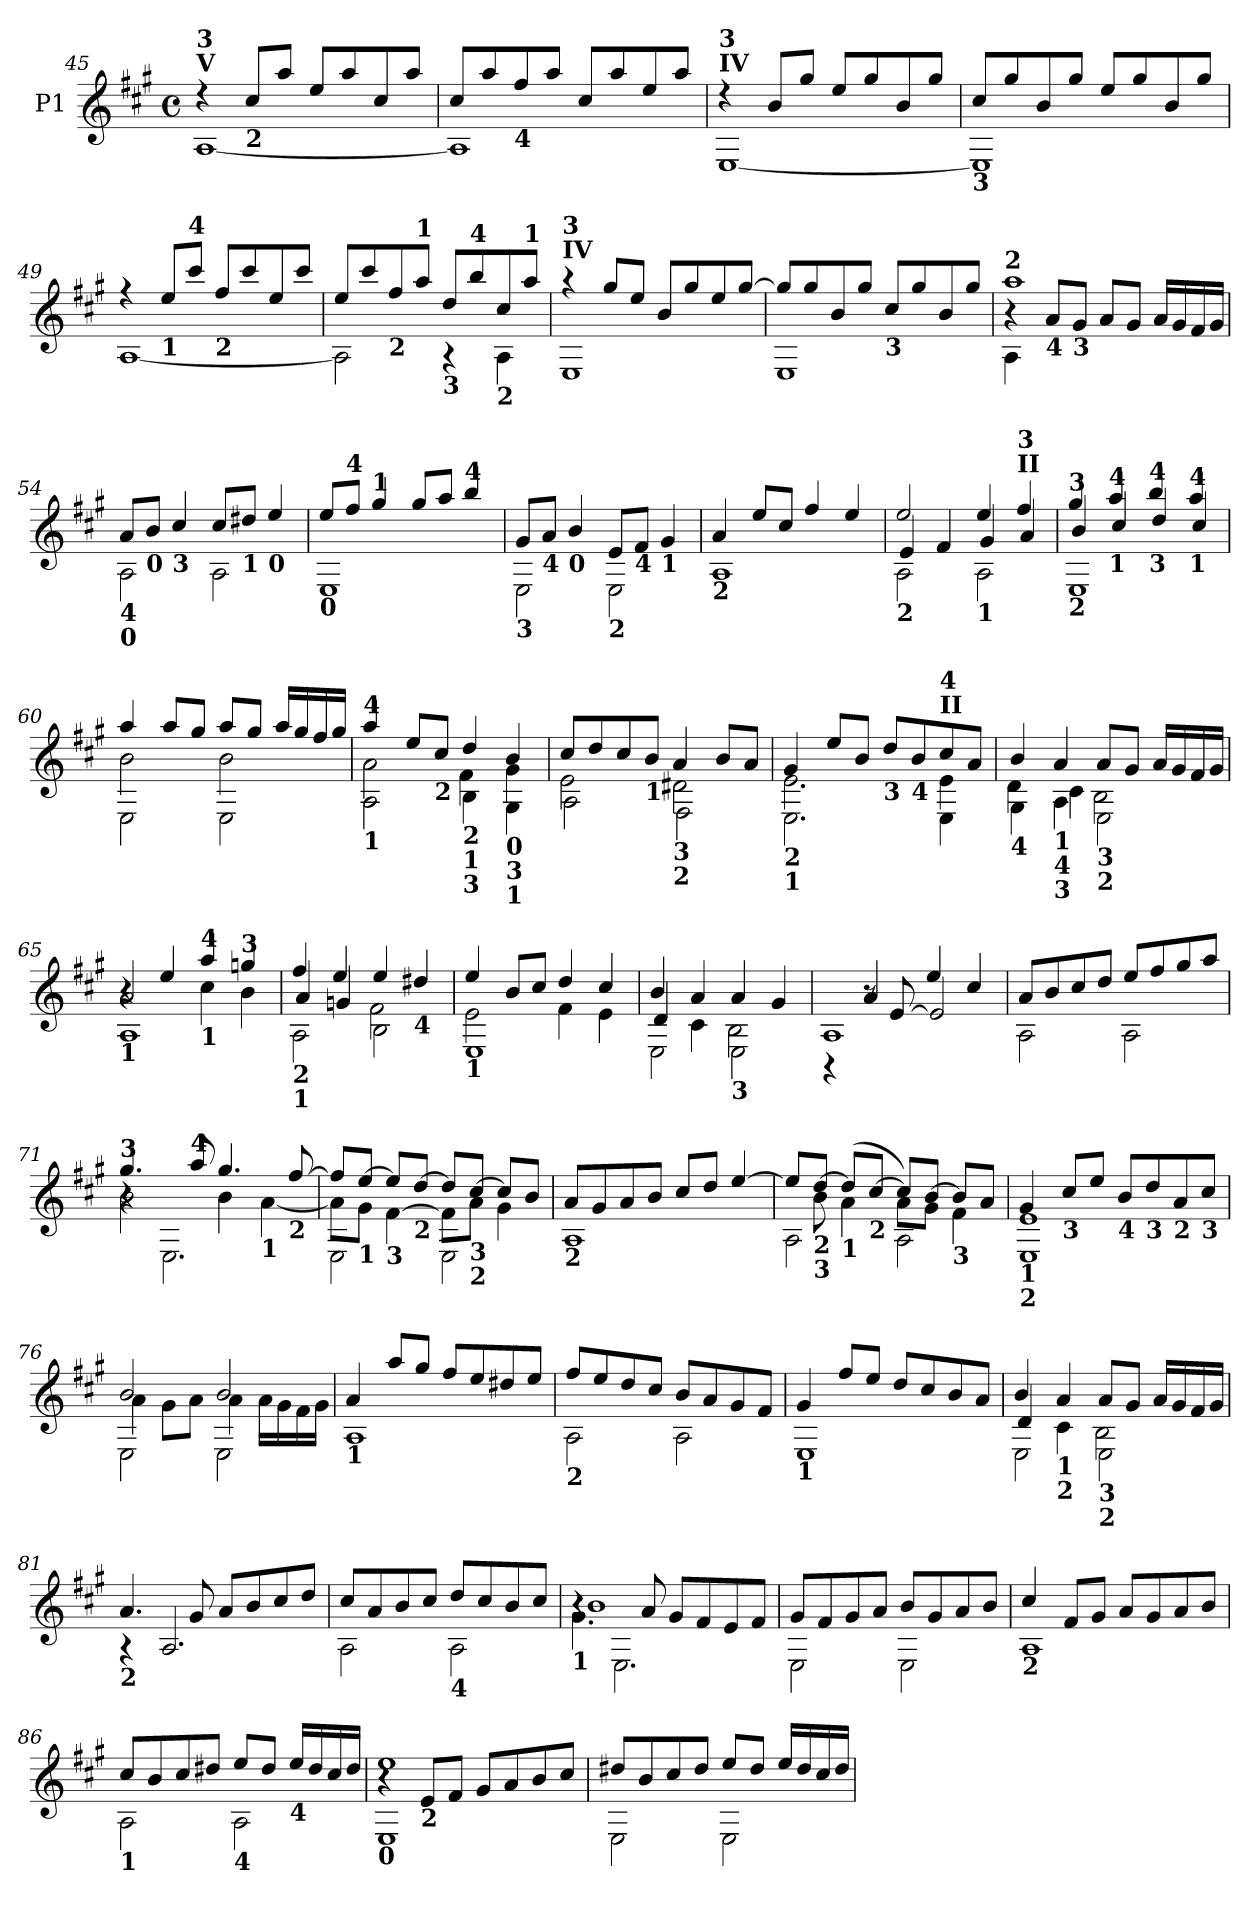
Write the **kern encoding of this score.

**kern
*part1
*staff1
*I"P1
*clefG2
*ITrd7c12
*k[f#c#g#]
*A:
*M4/4
*met(c)
=45
*^
!LO:TX:a:B:t=V	!
!LO:TX:B:t=3	!
4r	[<1AAi
!LO:TX:b:B:t=2	!
8c#i/L	.
8ai/J	.
8ei/L	.
8ai/	.
8c#i/	.
8ai/J	.
=46	=46
8c#i/L	1AAi]
8ai/	.
!LO:TX:b:B:t=4	!
8f#i/	.
8ai/J	.
8c#i/L	.
8ai/	.
8ei/	.
8ai/J	.
!!LO:LB:g=z	!!
=47	=47
!LO:TX:a:B:t=IV	!
!LO:TX:B:t=3	!
4r	[<1EEi
8Bi/L	.
8g#i/J	.
8ei/L	.
8g#i/	.
8Bi/	.
8g#i/J	.
=48	=48
!LO:TX:b:B:t=3	!
8c#i/L	1EEi]
8g#i/	.
8Bi/	.
8g#i/J	.
8ei/L	.
8g#i/	.
8Bi/	.
8g#i/J	.
=49	=49
4r	[<1AAi
!LO:TX:b:B:t=1	!
8ei/L	.
!LO:TX:a:B:t=4	!
8cc#i/J	.
!LO:TX:b:B:t=2	!
8f#i/L	.
8cc#i/	.
8ei/	.
8cc#i/J	.
=50	=50
8ei/L	2AAi\]
8cc#i/	.
!LO:TX:b:B:t=2	!
8f#i/	.
!LO:TX:a:B:t=1	!
8ai/J	.
!LO:TX:b:B:t=3	!
8di/L	4r
!LO:TX:a:B:t=4	!
8bi/	.
!LO:TX:b:B:t=2	!
8c#i/	4AAi\
!LO:TX:a:B:t=1	!
8ai/J	.
=51	=51
!LO:TX:a:B:t=IV	!
!LO:TX:B:t=3	!
4r	1EEi
8g#i/L	.
8ei/J	.
8Bi/L	.
8g#i/	.
8ei/	.
[>8g#i/J	.
!!LO:LB:g=z	!!
=52	=52
8g#i/L]	1EEi
8g#i/	.
8Bi/	.
8g#i/J	.
!LO:TX:b:B:t=3	!
8c#i/L	.
8g#i/	.
8Bi/	.
8g#i/J	.
=53	=53
*	*^
!LO:TX:a:B:t=2	!	!
1ai	4AAi\	4r
!	!LO:TX:b:B:t=4	!
.	2.ryy	8Ai/L
!	!	!LO:TX:b:B:t=3
.	.	8G#i/J
.	.	8Ai/L
.	.	8G#i/J
.	.	16Ai/LL
.	.	16G#i/
.	.	16F#i/
.	.	16G#i/JJ
=54	=54	=54
!LO:TX:b:B:t=4	!	!
!LO:TX:b:B:t=0	!	!
*	*v	*v
8Ai/L	2AAi\
!LO:TX:b:B:t=0	!
8Bi/J	.
!LO:TX:b:B:t=3	!
4c#i/	.
8c#i/L	2AAi\
!LO:TX:b:B:t=1	!
8d#Xi/J	.
!LO:TX:b:B:t=0	!
4ei/	.
=55	=55
!LO:TX:b:B:t=0	!
8ei/L	1EEi
!LO:TX:B:t=4	!
8f#i/J	.
!LO:TX:a:B:t=1	!
4g#i/	.
8g#i/L	.
8ai/J	.
!LO:TX:a:B:t=4	!
4bi/	.
!!LO:LB:g=z	!!
=56	=56
!LO:TX:b:B:t=3	!
8G#i/L	2EEi\
!LO:TX:b:B:t=4	!
8Ai/J	.
!LO:TX:b:B:t=0	!
4Bi/	.
!LO:TX:b:B:t=2	!
8Ei/L	2EEi\
!LO:TX:b:B:t=4	!
8F#i/J	.
!LO:TX:b:B:t=1	!
4G#i/	.
=57	=57
!LO:TX:b:B:t=2	!
4Ai/	1AAi
8ei/L	.
8c#i/J	.
4f#i/	.
4ei/	.
=58	=58
*	*^
!LO:TX:b:B:t=2	!	!
2ei/	2AAi\	4Ei/
.	.	4F#i/
!LO:TX:b:B:t=1	!	!
4ei/	2AAi\	4G#i/
!LO:TX:a:B:t=II	!	!
!LO:TX:B:t=3	!	!
4f#i/	.	4Ai/
=59	=59	=59
!LO:TX:B:t=3	!	!
!LO:TX:b:B:t=2	!	!
4g#i/	1EEi	4Bi/
!LO:TX:a:B:t=4	!	!
!LO:TX:b:B:t=1	!	!
4ai/	.	4c#i/
!LO:TX:a:B:t=4	!	!
!LO:TX:b:B:t=3	!	!
4bi/	.	4di/
!LO:TX:a:B:t=4	!	!
!LO:TX:b:B:t=1	!	!
4ai/	.	4c#i/
!!LO:PB:g=z	!!	!!
=60	=60	=60
4ai/	2Bi\	2EEi\
8ai/L	.	.
8g#i/J	.	.
8ai/L	2Bi\	2EEi\
8g#i/J	.	.
16ai/LL	.	.
16g#i/	.	.
16f#i/	.	.
16g#i/JJ	.	.
=61	=61	=61
!LO:TX:a:B:t=4	!	!
!LO:TX:b:B:t=1	!	!
4ai/	2AAi\	2Ai\
8ei/L	.	.
!LO:TX:b:B:t=2	!	!
8c#i/J	.	.
!LO:TX:b:B:t=2	!	!
!LO:TX:b:B:t=1	!	!
!LO:TX:b:B:t=3	!	!
4di/	4BBi\	4F#i\
!LO:TX:b:B:t=0	!	!
!LO:TX:b:B:t=3	!	!
!LO:TX:b:B:t=1	!	!
4Bi/	4GG#i\	4G#i\
=62	=62	=62
8c#i/L	2Ei\	2AAi\
8di/	.	.
8c#i/	.	.
!LO:TX:b:B:t=1	!	!
8Bi/J	.	.
!LO:TX:b:B:t=3	!	!
!LO:TX:b:B:t=2	!	!
4Ai/	2D#Xi\	2FF#i\
8Bi/L	.	.
8Ai/J	.	.
=63	=63	=63
!LO:TX:b:B:t=2	!	!
!LO:TX:b:B:t=1	!	!
4G#i/	2.Ei\	2.EEi\
8ei/L	.	.
8Bi/J	.	.
!LO:TX:b:B:t=3	!	!
8di/L	.	.
!LO:TX:b:B:t=4	!	!
8Bi/	.	.
!LO:TX:a:B:t=II	!	!
!LO:TX:B:t=4	!	!
8c#i/	4Ei\	4EEi\
8Ai/J	.	.
=64	=64	=64
!LO:TX:b:B:t=4	!	!
4Bi/	4GG#i\	4Di\
!LO:TX:b:B:t=1	!	!
!LO:TX:b:B:t=4	!	!
!LO:TX:b:B:t=3	!	!
4Ai/	4AAi\	4C#i\
!LO:TX:b:B:t=3	!	!
!LO:TX:b:B:t=2	!	!
8Ai/L	2EEi\	2BBi\
8G#i/J	.	.
16Ai/LL	.	.
16G#i/	.	.
16F#i/	.	.
16G#i/JJ	.	.
=65	=65	=65
!LO:TX:b:B:t=1	!	!
4r	1AAi	2Ai/
4ei/	.	.
!LO:TX:a:B:t=4	!	!
!LO:TX:b:B:t=1	!	!
4ai/	.	4c#i\
!LO:TX:a:B:t=3	!	!
4gni/	.	4Bi\
!!LO:LB:g=z	!!	!!
=66	=66	=66
!LO:TX:b:B:t=2	!	!
!LO:TX:b:B:t=1	!	!
4f#i/	2AAi\	4Ai/
4ei/	.	4Gni/
4ei/	2BBi\	2F#i\
!LO:TX:b:B:t=4	!	!
4d#Xi/	.	.
=67	=67	=67
!LO:TX:b:B:t=1	!	!
4ei/	1EEi	2Ei\
8Bi/L	.	.
8c#i/J	.	.
4di/	.	4F#i\
4c#i/	.	4Ei\
=68	=68	=68
4Bi/	2EEi\	4Di/
4Ai/	.	4C#i\
!LO:TX:b:B:t=3	!	!
4Ai/	2EEi\	2BBi\
4G#i/	.	.
=69	=69	=69
4ryy	1AAi	4r
4Ai/	.	8r
.	.	[>8Ei/
4ei/	.	2Ei/]
4c#i/	.	.
*	*v	*v
=70	=70
8Ai/L	2AAi\
8Bi/	.
8c#i/	.
8di/J	.
8ei/L	2AAi\
8f#i/	.
8g#i/	.
8ai/J	.
=71	=71
*	*^
!LO:TX:B:t=3	!	!
4.g#i/	2Bi\	4r
.	.	2.EEi\
!LO:TX:a:B:t=4	!	!
8ai/	.	.
4.g#i/	4Bi\	.
!	!LO:TX:b:B:t=1	!
.	[<4Ai\	.
!LO:TX:b:B:t=2	!	!
[>8f#i/	.	.
!!LO:LB:g=z	!!	!!
=72	=72	=72
8f#i/L]	2EEi\	8Ai\L]
!LO:TX:b:B:t=1	!	!
[>8ei/J	.	8G#i\J
!LO:TX:b:B:t=3	!	!
8ei/L]	.	[<4F#i\
!LO:TX:b:B:t=2	!	!
[>8di/J	.	.
8di/L]	2EEi\	8F#i\L]
!LO:TX:b:B:t=3	!	!
!LO:TX:b:B:t=2	!	!
[>8c#i/J	.	8Ai\J
8c#i/L]	.	4G#i\
8Bi/J	.	.
*	*v	*v
=73	=73
!LO:TX:b:B:t=2	!
8Ai/L	1AAi
8G#i/	.
8Ai/	.
8Bi/J	.
8c#i/L	.
8di/J	.
[>4ei/	.
=74	=74
*	*^
8ei/L]	2AAi\	8ryy
!LO:TX:b:B:t=2	!	!
!LO:TX:b:B:t=3	!	!
[>8di/J	.	8Bi\
!LO:TX:b:B:t=1	!	!
(8di/L]	.	4Ai\
!LO:TX:b:B:t=2	!	!
[>8c#i/J	.	.
8c#i/L])	2AAi\	8Ai\L
[>8Bi/J	.	8G#i\J
!LO:TX:b:B:t=3	!	!
8Bi/L]	.	4F#i\
8Ai/J	.	.
=75	=75	=75
!LO:TX:b:B:t=1	!	!
!LO:TX:b:B:t=2	!	!
4G#i/	1Ei	1EEi
!LO:TX:b:B:t=3	!	!
8c#i/L	.	.
8ei/J	.	.
!LO:TX:b:B:t=4	!	!
8Bi/L	.	.
!LO:TX:b:B:t=3	!	!
8di/	.	.
!LO:TX:b:B:t=2	!	!
8Ai/	.	.
!LO:TX:b:B:t=3	!	!
8c#i/J	.	.
=76	=76	=76
2Bi/	2EEi\	4Ai\
.	.	8G#i\L
.	.	8Ai\J
2Bi/	2EEi\	4Ai\
.	.	16Ai\LL
.	.	16G#i\
.	.	16F#i\
.	.	16G#i\JJ
!!LO:LB:g=z	!!	!!
=77	=77	=77
!LO:TX:b:B:t=1	!	!
*	*v	*v
4Ai/	1AAi
8ai/L	.
8g#i/J	.
8f#i/L	.
8ei/	.
8d#Xi/	.
8ei/J	.
=78	=78
!LO:TX:b:B:t=2	!
8f#i/L	2AAi\
8ei/	.
8di/	.
8c#i/J	.
8Bi/L	2AAi\
8Ai/	.
8G#i/	.
8F#i/J	.
=79	=79
!LO:TX:b:B:t=1	!
4G#i/	1EEi
8f#i/L	.
8ei/J	.
8di/L	.
8c#i/	.
8Bi/	.
8Ai/J	.
=80	=80
*	*^
4Bi/	2EEi\	4Di/
!LO:TX:b:B:t=1	!	!
!LO:TX:b:B:t=2	!	!
4Ai/	.	4C#i\
!LO:TX:b:B:t=3	!	!
!LO:TX:b:B:t=2	!	!
8Ai/L	2EEi\	2BBi\
8G#i/J	.	.
16Ai/LL	.	.
16G#i/	.	.
16F#i/	.	.
16G#i/JJ	.	.
*	*v	*v
=81	=81
!LO:TX:b:B:t=2	!
4.Ai/	4r
.	2.AAi/
8G#i/	.
8Ai/L	.
8Bi/	.
8c#i/	.
8di/J	.
!!LO:LB:g=z	!!
=82	=82
8c#i/L	2AAi\
8Ai/	.
8Bi/	.
8c#i/J	.
!LO:TX:b:B:t=4	!
8di/L	2AAi\
8c#i/	.
8Bi/	.
8c#i/J	.
=83	=83
*	*^
!LO:TX:b:B:t=1	!	!
4.G#i\	1Bi	4r
.	.	2.EEi\
8Ai/	.	.
8G#i/L	.	.
8F#i/	.	.
8Ei/	.	.
8F#i/J	.	.
*	*v	*v
=84	=84
8G#i/L	2EEi\
8F#i/	.
8G#i/	.
8Ai/J	.
8Bi/L	2EEi\
8G#i/	.
8Ai/	.
8Bi/J	.
=85	=85
!LO:TX:b:B:t=2	!
4c#i/	1AAi
8F#i/L	.
8G#i/J	.
8Ai/L	.
8G#i/	.
8Ai/	.
8Bi/J	.
=86	=86
!LO:TX:b:B:t=1	!
8c#i/L	2AAi\
8Bi/	.
8c#i/	.
8d#Xi/J	.
!LO:TX:b:B:t=4	!
8ei/L	2AAi\
8d#i/J	.
!LO:TX:b:B:t=4	!
16ei/LL	.
16d#i/	.
16c#i/	.
16d#i/JJ	.
!!LO:LB:g=z	!!
=87	=87
*	*^
!LO:TX:b:B:t=0	!	!
1ei	1EEi	4r
!	!	!LO:TX:b:B:t=2
.	.	8Ei/L
.	.	8F#i/J
.	.	8G#i/L
.	.	8Ai/
.	.	8Bi/
.	.	8c#i/J
*	*v	*v
=88	=88
8d#Xi/L	2EEi\
8Bi/	.
8c#i/	.
8d#i/J	.
8ei/L	2EEi\
8d#i/J	.
16ei/LL	.
16d#i/	.
16c#i/	.
16d#i/JJ	.
*v	*v
=
*-
